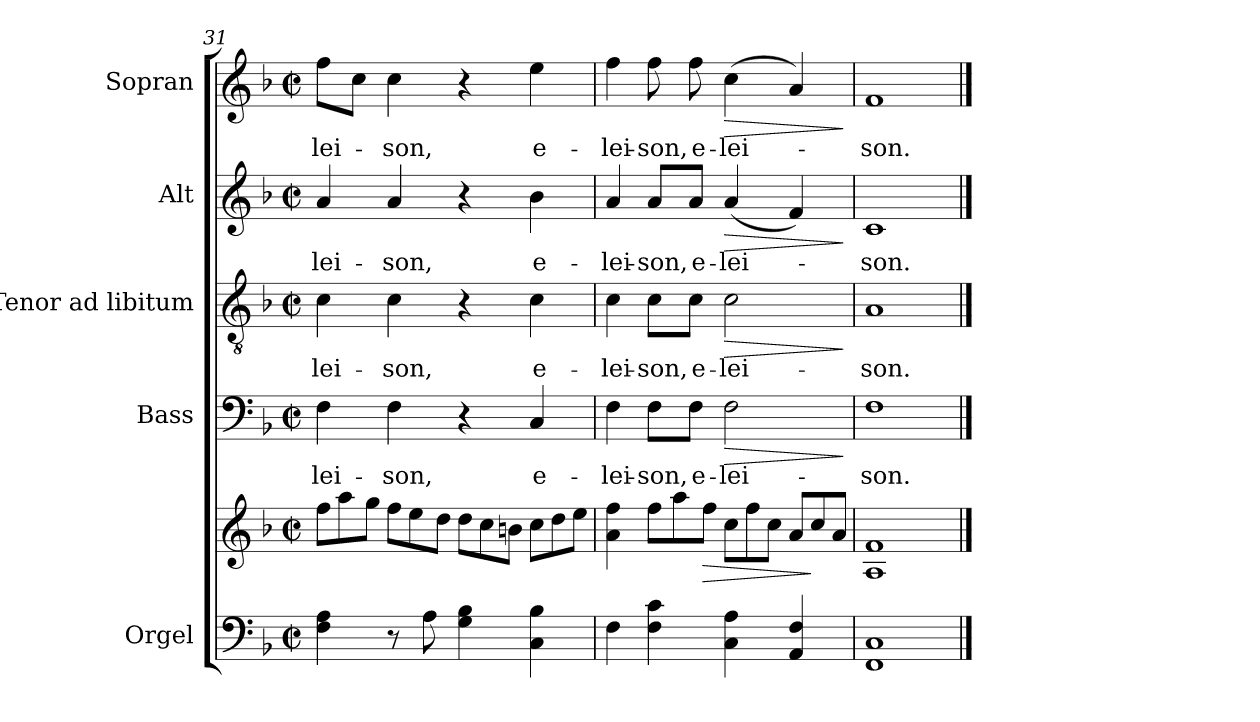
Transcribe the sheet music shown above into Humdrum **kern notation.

**kern	**kern	**dynam	**kern	**text	**dynam	**kern	**text	**dynam	**kern	**text	**dynam	**kern	**text	**dynam
*part5	*part5	*part5	*part4	*part4	*part4	*part3	*part3	*part3	*part2	*part2	*part2	*part1	*part1	*part1
*staff6	*staff5	*staff5/6	*staff4	*staff4	*staff4	*staff3	*staff3	*staff3	*staff2	*staff2	*staff2	*staff1	*staff1	*staff1
*I"Orgel	*	*	*I"Bass	*	*	*I"Tenor ad libitum	*	*	*I"Alt	*	*	*I"Sopran	*	*
*I'Org.	*	*	*I'B.	*	*	*I'T.	*	*	*I'A.	*	*	*I'S.	*	*
*clefF4	*clefG2	*	*clefF4	*	*	*clefGv2	*	*	*clefG2	*	*	*clefG2	*	*
*k[b-]	*k[b-]	*	*k[b-]	*	*	*k[b-]	*	*	*k[b-]	*	*	*k[b-]	*	*
*F:	*F:	*	*F:	*	*	*F:	*	*	*F:	*	*	*F:	*	*
*M2/2	*M2/2	*	*M2/2	*	*	*M2/2	*	*	*M2/2	*	*	*M2/2	*	*
*met(c|)	*met(c|)	*	*met(c|)	*	*	*met(c|)	*	*	*met(c|)	*	*	*met(c|)	*	*
*	*Xtuplet	*	*	*	*	*	*	*	*	*	*	*	*	*
=31	=31	=31	=31	=31	=31	=31	=31	=31	=31	=31	=31	=31	=31	=31
!	!	!	!	!LO:LY:b	!	!	!LO:LY:b	!	!	!LO:LY:b	!	!	!LO:LY:b	!
4F\ 4A\	12ff\L	.	4F\	-lei-	.	4c\	-lei-	.	4a/	-lei-	.	8ff\L	-lei-	.
.	12aa\	.	.	.	.	.	.	.	.	.	.	.	.	.
.	.	.	.	.	.	.	.	.	.	.	.	8cc\J	.	.
.	12gg\J	.	.	.	.	.	.	.	.	.	.	.	.	.
!	!	!	!	!LO:LY:b	!	!	!LO:LY:b	!	!	!LO:LY:b	!	!	!LO:LY:b	!
8r	12ff\L	.	4F\	-son,	.	4c\	-son,	.	4a/	-son,	.	4cc\	-son,	.
.	12ee\	.	.	.	.	.	.	.	.	.	.	.	.	.
8A\	.	.	.	.	.	.	.	.	.	.	.	.	.	.
.	12dd\J	.	.	.	.	.	.	.	.	.	.	.	.	.
4G\ 4B-\	12dd\L	.	4r	.	.	4r	.	.	4r	.	.	4r	.	.
.	12cc\	.	.	.	.	.	.	.	.	.	.	.	.	.
.	12bn\J	.	.	.	.	.	.	.	.	.	.	.	.	.
!	!	!	!	!LO:LY:b	!	!	!LO:LY:b	!	!	!LO:LY:b	!	!	!LO:LY:b	!
4C\ 4B-\	12cc\L	.	4C/	e-	.	4c\	e-	.	4b-\	e-	.	4ee\	e-	.
.	12dd\	.	.	.	.	.	.	.	.	.	.	.	.	.
.	12ee\J	.	.	.	.	.	.	.	.	.	.	.	.	.
=32	=32	=32	=32	=32	=32	=32	=32	=32	=32	=32	=32	=32	=32	=32
!	!	!	!	!LO:LY:b	!	!	!LO:LY:b	!	!	!LO:LY:b	!	!	!LO:LY:b	!
4F\	4a\ 4ff\	.	4F\	-lei-	.	4c\	-lei-	.	4a/	-lei-	.	4ff\	-lei-	.
!	!	!	!	!LO:LY:b	!	!	!LO:LY:b	!	!	!LO:LY:b	!	!	!LO:LY:b	!
4F\ 4c\	12ff\L	.	8F\L	-son,	.	8c\L	-son,	.	8a/L	-son,	.	8ff\	-son,	.
.	12aa\	.	.	.	.	.	.	.	.	.	.	.	.	.
!	!	!	!	!LO:LY:b	!	!	!LO:LY:b	!	!	!LO:LY:b	!	!	!LO:LY:b	!
.	.	.	8F\J	e-	.	8c\J	e-	.	8a/J	e-	.	8ff\	e-	.
!	!	!LO:HP:b	!	!	!	!	!	!	!	!	!	!	!	!
.	12ff\J	>	.	.	.	.	.	.	.	.	.	.	.	.
!	!	!	!	!LO:LY:b	!LO:HP:b	!	!LO:LY:b	!LO:HP:b	!	!LO:LY:b	!LO:HP:b	!	!LO:LY:b	!LO:HP:b
4C\ 4A\	12cc\L	.	2F\	-lei-	>	2c\	-lei-	>	(<4a/	-lei-	>	(>4cc\	-lei-	>
.	12ff\	.	.	.	.	.	.	.	.	.	.	.	.	.
.	12cc\J	.	.	.	.	.	.	.	.	.	.	.	.	.
4AA/ 4F/	12a/L	.	.	.	.	.	.	.	4f/)	.	.	4a/)	.	.
.	12cc/	]	.	.	.	.	.	.	.	.	.	.	.	.
.	12a/J	.	.	.	.	.	.	.	.	.	.	.	.	.
.	.	.	.	.	]	.	.	]	.	.	]	.	.	]
=33	=33	=33	=33	=33	=33	=33	=33	=33	=33	=33	=33	=33	=33	=33
!	!	!	!	!LO:LY:b	!	!	!LO:LY:b	!	!	!LO:LY:b	!	!	!LO:LY:b	!
1FF 1C	1A 1f	.	1F	-son.	.	1A	-son.	.	1c	-son.	.	1f	-son.	.
==	==	==	==	==	==	==	==	==	==	==	==	==	==	==
*-	*-	*-	*-	*-	*-	*-	*-	*-	*-	*-	*-	*-	*-	*-
